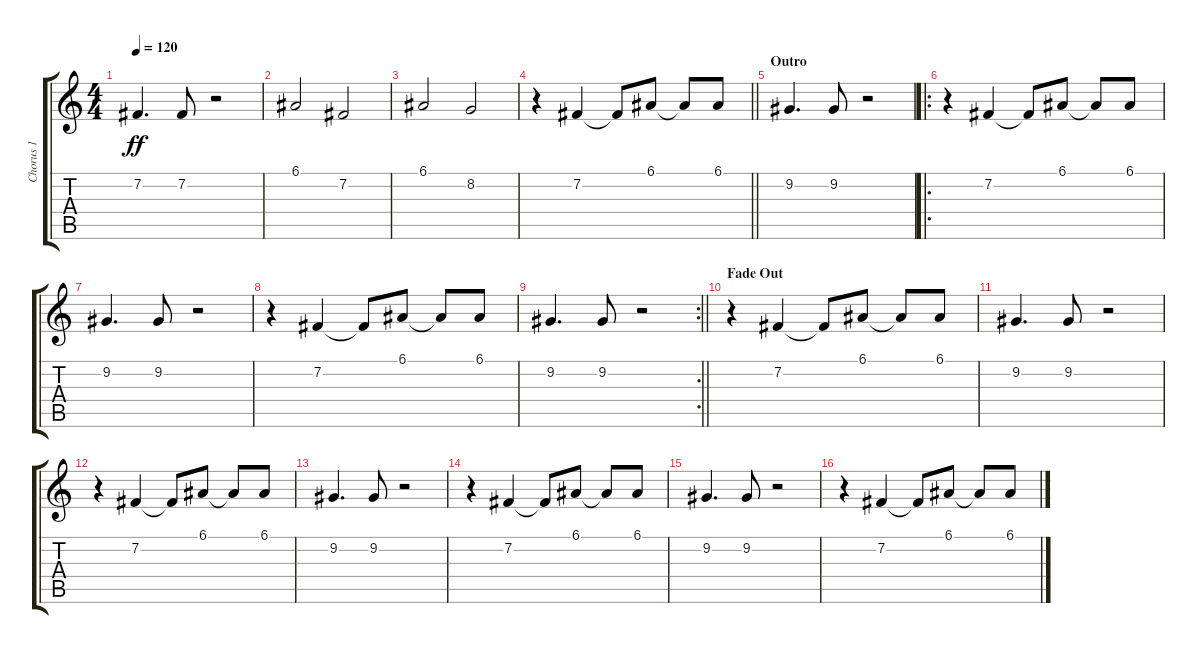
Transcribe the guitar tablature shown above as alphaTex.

\track ("Chorus 1" "Chorus 1") {instrument synthvoice}
\staff {score tabs}
\tuning (E4 B3 G3 D3 A2 E2) {hide}
\ts (4 4)
\tempo 120
\clef g2
\ks c
7.2{t}.4{d dy ff} 7.2.8 r.2 |
6.1.2 7.2.2 |
6.1.2 8.2.2 |
\barLineRight lightlight
r.4 7.2.4 7.2{t}.8 6.1.8 6.1{t}.8 6.1.8 |
\section ("" "Outro")
9.2.4{d} 9.2.8 r.2 |
\ro
r.4 7.2.4 7.2{t}.8 6.1.8 6.1{t}.8 6.1.8 |
9.2.4{d} 9.2.8 r.2 |
r.4 7.2.4 7.2{t}.8 6.1.8 6.1{t}.8 6.1.8 |
\rc 2
\barLineRight lightlight
9.2.4{d} 9.2.8 r.2 |
\section ("" "Fade Out")
r.4{volume 6} 7.2.4 7.2{t}.8 6.1.8 6.1{t}.8 6.1.8 |
9.2.4{d} 9.2.8 r.2 |
r.4 7.2.4 7.2{t}.8 6.1.8 6.1{t}.8 6.1.8 |
9.2.4{d} 9.2.8 r.2 |
r.4 7.2.4 7.2{t}.8 6.1.8 6.1{t}.8 6.1.8 |
9.2.4{d} 9.2.8 r.2 |
r.4 7.2.4 7.2{t}.8 6.1.8 6.1{t}.8 6.1.8
